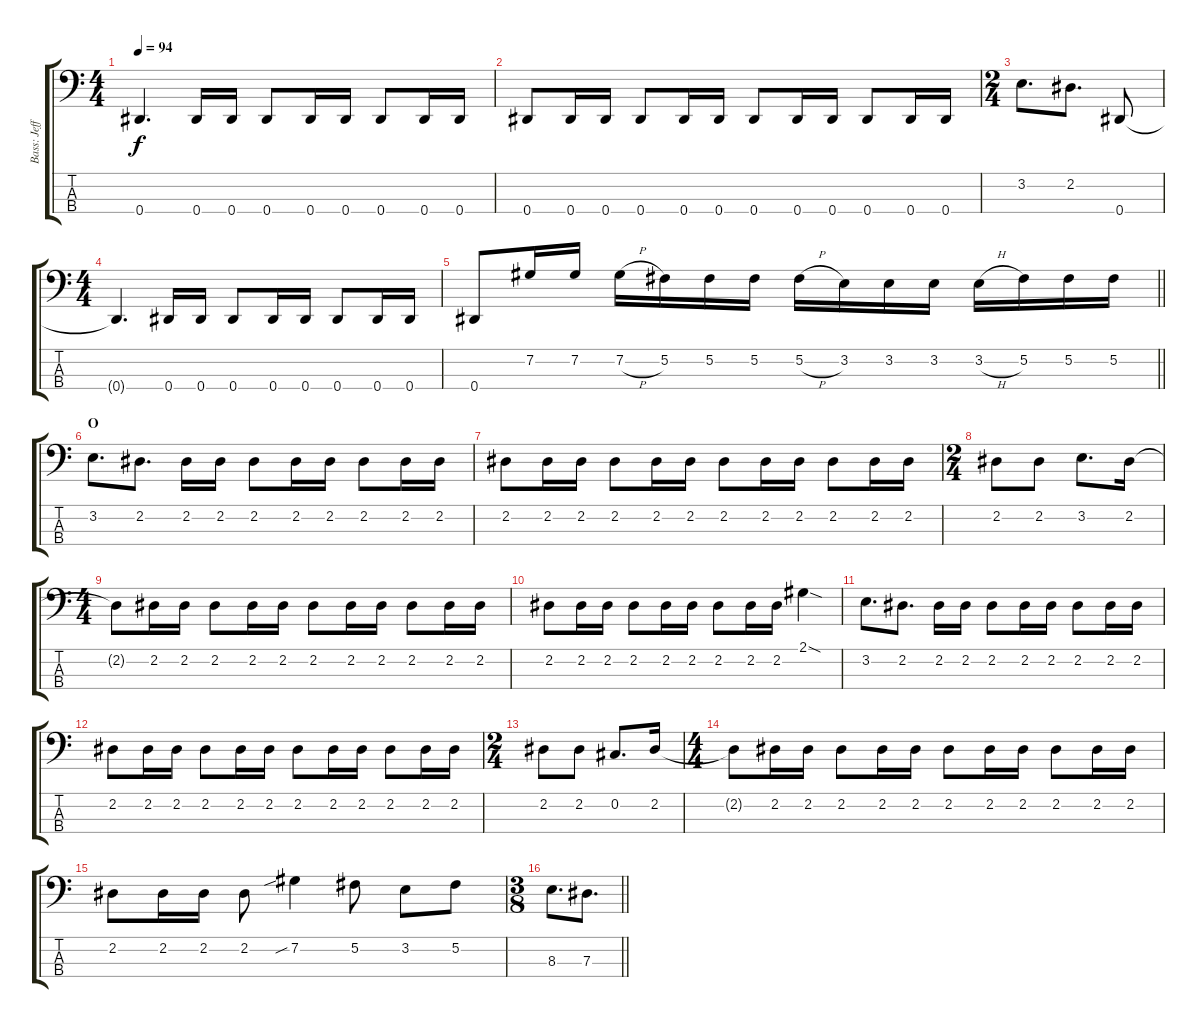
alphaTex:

\track ("Bass: Jeff" "Bass: Jeff") {instrument electricbassfinger}
\staff {score tabs}
\tuning (Gb2 Db2 Ab1 Eb1) {hide}
\ts (4 4)
\tempo 94
\clef f4
\ks c
0.4{t}.4{d dy f} 0.4.16 0.4.16 0.4.8 0.4.16 0.4.16 0.4.8 0.4.16 0.4.16 |
0.4.8 0.4.16 0.4.16 0.4.8 0.4.16 0.4.16 0.4.8 0.4.16 0.4.16 0.4.8 0.4.16 0.4.16 |
\ts (2 4)
3.2.8{d} 2.2.8{d} 0.4.8 |
\ts (4 4)
0.4{t}.4{d} 0.4.16 0.4.16 0.4.8 0.4.16 0.4.16 0.4.8 0.4.16 0.4.16 |
\barLineRight lightlight
0.4.8 7.2.16 7.2.16 7.2{h}.16 5.2.16 5.2.16 5.2.16 5.2{h}.16 3.2.16 3.2.16 3.2.16 3.2{h}.16 5.2.16 5.2.16 5.2.16 |
\section ("" "O")
3.2.8{d} 2.2.8{d} 2.2.16 2.2.16 2.2.8 2.2.16 2.2.16 2.2.8 2.2.16 2.2.16 |
2.2.8 2.2.16 2.2.16 2.2.8 2.2.16 2.2.16 2.2.8 2.2.16 2.2.16 2.2.8 2.2.16 2.2.16 |
\ts (2 4)
2.2.8 2.2.8 3.2.8{d} 2.2.16 |
\ts (4 4)
2.2{t}.8 2.2.16 2.2.16 2.2.8 2.2.16 2.2.16 2.2.8 2.2.16 2.2.16 2.2.8 2.2.16 2.2.16 |
2.2.8 2.2.16 2.2.16 2.2.8 2.2.16 2.2.16 2.2.8 2.2.16 2.2.16 2.1{sod}.4 |
3.2.8{d} 2.2.8{d} 2.2.16 2.2.16 2.2.8 2.2.16 2.2.16 2.2.8 2.2.16 2.2.16 |
2.2.8 2.2.16 2.2.16 2.2.8 2.2.16 2.2.16 2.2.8 2.2.16 2.2.16 2.2.8 2.2.16 2.2.16 |
\ts (2 4)
2.2.8 2.2.8 0.2.8{d} 2.2.16 |
\ts (4 4)
2.2{t}.8 2.2.16 2.2.16 2.2.8 2.2.16 2.2.16 2.2.8 2.2.16 2.2.16 2.2.8 2.2.16 2.2.16 |
2.2.8 2.2.16 2.2.16 2.2.8 7.2{sib}.4 5.2.8 3.2.8 5.2.8 |
\ts (3 8)
\barLineRight lightlight
8.3.8{d} 7.3.8{d}
